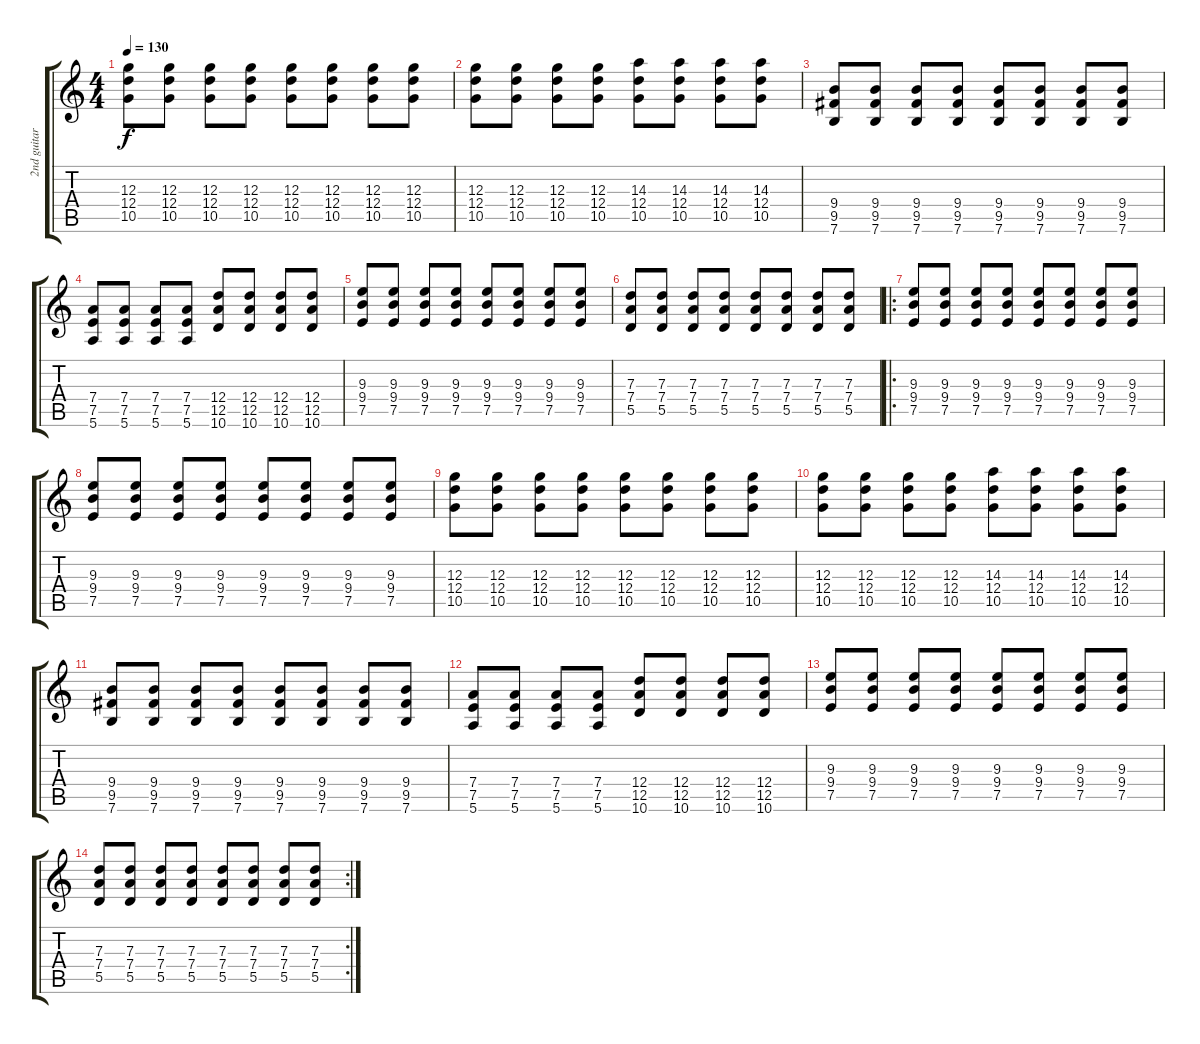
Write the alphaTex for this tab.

\track ("2nd guitar" "2nd guitar") {instrument distortionguitar}
\staff {score tabs}
\tuning (E4 B3 G3 D3 A2 E2) {hide}
\ts (4 4)
\tempo 130
\clef g2
\ks c
(12.3 12.4 10.5).8{dy f} (12.3 12.4 10.5).8 (12.3 12.4 10.5).8 (12.3 12.4 10.5).8 (12.3 12.4 10.5).8 (12.3 12.4 10.5).8 (12.3 12.4 10.5).8 (12.3 12.4 10.5).8 |
(12.3 12.4 10.5).8 (12.3 12.4 10.5).8 (12.3 12.4 10.5).8 (12.3 12.4 10.5).8 (14.3 12.4 10.5).8 (14.3 12.4 10.5).8 (14.3 12.4 10.5).8 (14.3 12.4 10.5).8 |
(9.4 9.5 7.6).8 (9.4 9.5 7.6).8 (9.4 9.5 7.6).8 (9.4 9.5 7.6).8 (9.4 9.5 7.6).8 (9.4 9.5 7.6).8 (9.4 9.5 7.6).8 (9.4 9.5 7.6).8 |
(7.4 7.5 5.6).8 (7.4 7.5 5.6).8 (7.4 7.5 5.6).8 (7.4 7.5 5.6).8 (12.4 12.5 10.6).8 (12.4 12.5 10.6).8 (12.4 12.5 10.6).8 (12.4 12.5 10.6).8 |
(9.3 9.4 7.5).8 (9.3 9.4 7.5).8 (9.3 9.4 7.5).8 (9.3 9.4 7.5).8 (9.3 9.4 7.5).8 (9.3 9.4 7.5).8 (9.3 9.4 7.5).8 (9.3 9.4 7.5).8 |
(7.3 7.4 5.5).8 (7.3 7.4 5.5).8 (7.3 7.4 5.5).8 (7.3 7.4 5.5).8 (7.3 7.4 5.5).8 (7.3 7.4 5.5).8 (7.3 7.4 5.5).8 (7.3 7.4 5.5).8 |
\ro
(9.3 9.4 7.5).8 (9.3 9.4 7.5).8 (9.3 9.4 7.5).8 (9.3 9.4 7.5).8 (9.3 9.4 7.5).8 (9.3 9.4 7.5).8 (9.3 9.4 7.5).8 (9.3 9.4 7.5).8 |
(9.3 9.4 7.5).8 (9.3 9.4 7.5).8 (9.3 9.4 7.5).8 (9.3 9.4 7.5).8 (9.3 9.4 7.5).8 (9.3 9.4 7.5).8 (9.3 9.4 7.5).8 (9.3 9.4 7.5).8 |
(12.3 12.4 10.5).8 (12.3 12.4 10.5).8 (12.3 12.4 10.5).8 (12.3 12.4 10.5).8 (12.3 12.4 10.5).8 (12.3 12.4 10.5).8 (12.3 12.4 10.5).8 (12.3 12.4 10.5).8 |
(12.3 12.4 10.5).8 (12.3 12.4 10.5).8 (12.3 12.4 10.5).8 (12.3 12.4 10.5).8 (14.3 12.4 10.5).8 (14.3 12.4 10.5).8 (14.3 12.4 10.5).8 (14.3 12.4 10.5).8 |
(9.4 9.5 7.6).8 (9.4 9.5 7.6).8 (9.4 9.5 7.6).8 (9.4 9.5 7.6).8 (9.4 9.5 7.6).8 (9.4 9.5 7.6).8 (9.4 9.5 7.6).8 (9.4 9.5 7.6).8 |
(7.4 7.5 5.6).8 (7.4 7.5 5.6).8 (7.4 7.5 5.6).8 (7.4 7.5 5.6).8 (12.4 12.5 10.6).8 (12.4 12.5 10.6).8 (12.4 12.5 10.6).8 (12.4 12.5 10.6).8 |
(9.3 9.4 7.5).8 (9.3 9.4 7.5).8 (9.3 9.4 7.5).8 (9.3 9.4 7.5).8 (9.3 9.4 7.5).8 (9.3 9.4 7.5).8 (9.3 9.4 7.5).8 (9.3 9.4 7.5).8 |
\rc 2
(7.3 7.4 5.5).8 (7.3 7.4 5.5).8 (7.3 7.4 5.5).8 (7.3 7.4 5.5).8 (7.3 7.4 5.5).8 (7.3 7.4 5.5).8 (7.3 7.4 5.5).8 (7.3 7.4 5.5).8
